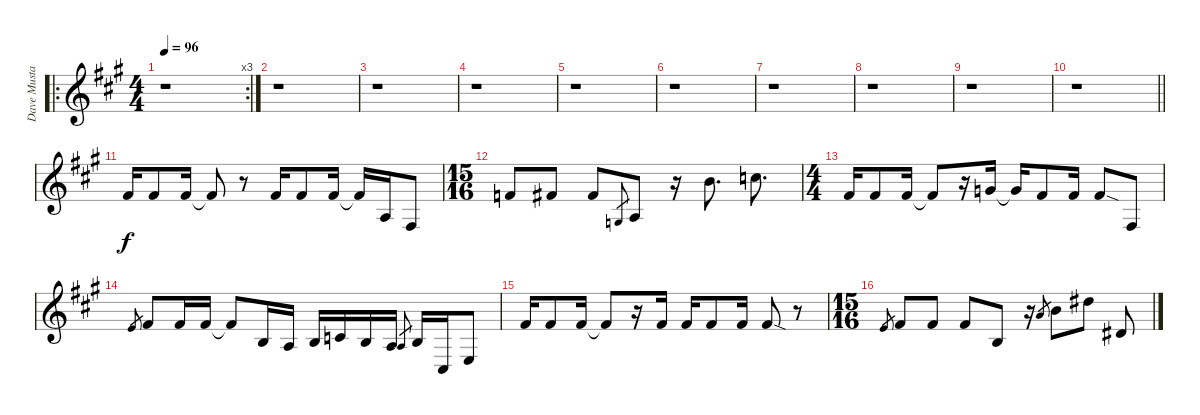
\track ("Dave Mustaine (Vocals)" "Dave Musta") {instrument pad7halo}
\staff {score}
\tuning (E4 B3 G3 D3 A2 E2) {hide}
\ro
\rc 3
\ts (4 4)
\tempo 96
\clef g2
\ks f#minor
r.1{dy f instrument pad7halo} |
r.1 |
r.1 |
r.1 |
r.1 |
r.1 |
r.1 |
r.1 |
r.1 |
\barLineRight lightlight
r.1 |
2.1.16 2.1.8 2.1.16 2.1{t}.8 r.8 2.1.16 2.1.8 2.1.16 2.1{t}.16 2.3.16 4.4.8 |
\ts (15 16)
1.1.8 2.1.8 2.1.8 0.3.8{gr} 2.3.8 r.16 7.1.8{d} 13.2.8{d} |
\ts (4 4)
2.1.16 2.1.8 2.1.16 2.1{t}.8 r.16 3.1.16 3.1{t}.16 2.1.8 2.1.16 2.1{sod}.8 4.4.8 |
0.1.8{gr} 2.1.8 2.1.16 2.1.16 2.1{t}.8 0.2.16 2.3.16 0.2.16 1.2.16 0.2.16 2.3.16 2.3.8{gr} 4.3.16 4.5.16 2.4.8 |
2.1.16 2.1.8 2.1.16 2.1{t}.8 r.16 2.1.16 2.1.16 2.1.8 2.1.16 2.1{sod}.8 r.8 |
\ts (15 16)
0.1.8{gr} 2.1.8 2.1.8 2.1.8 0.2.8 r.16 5.1.8{gr} 7.1.8 11.1.8 4.2.8
